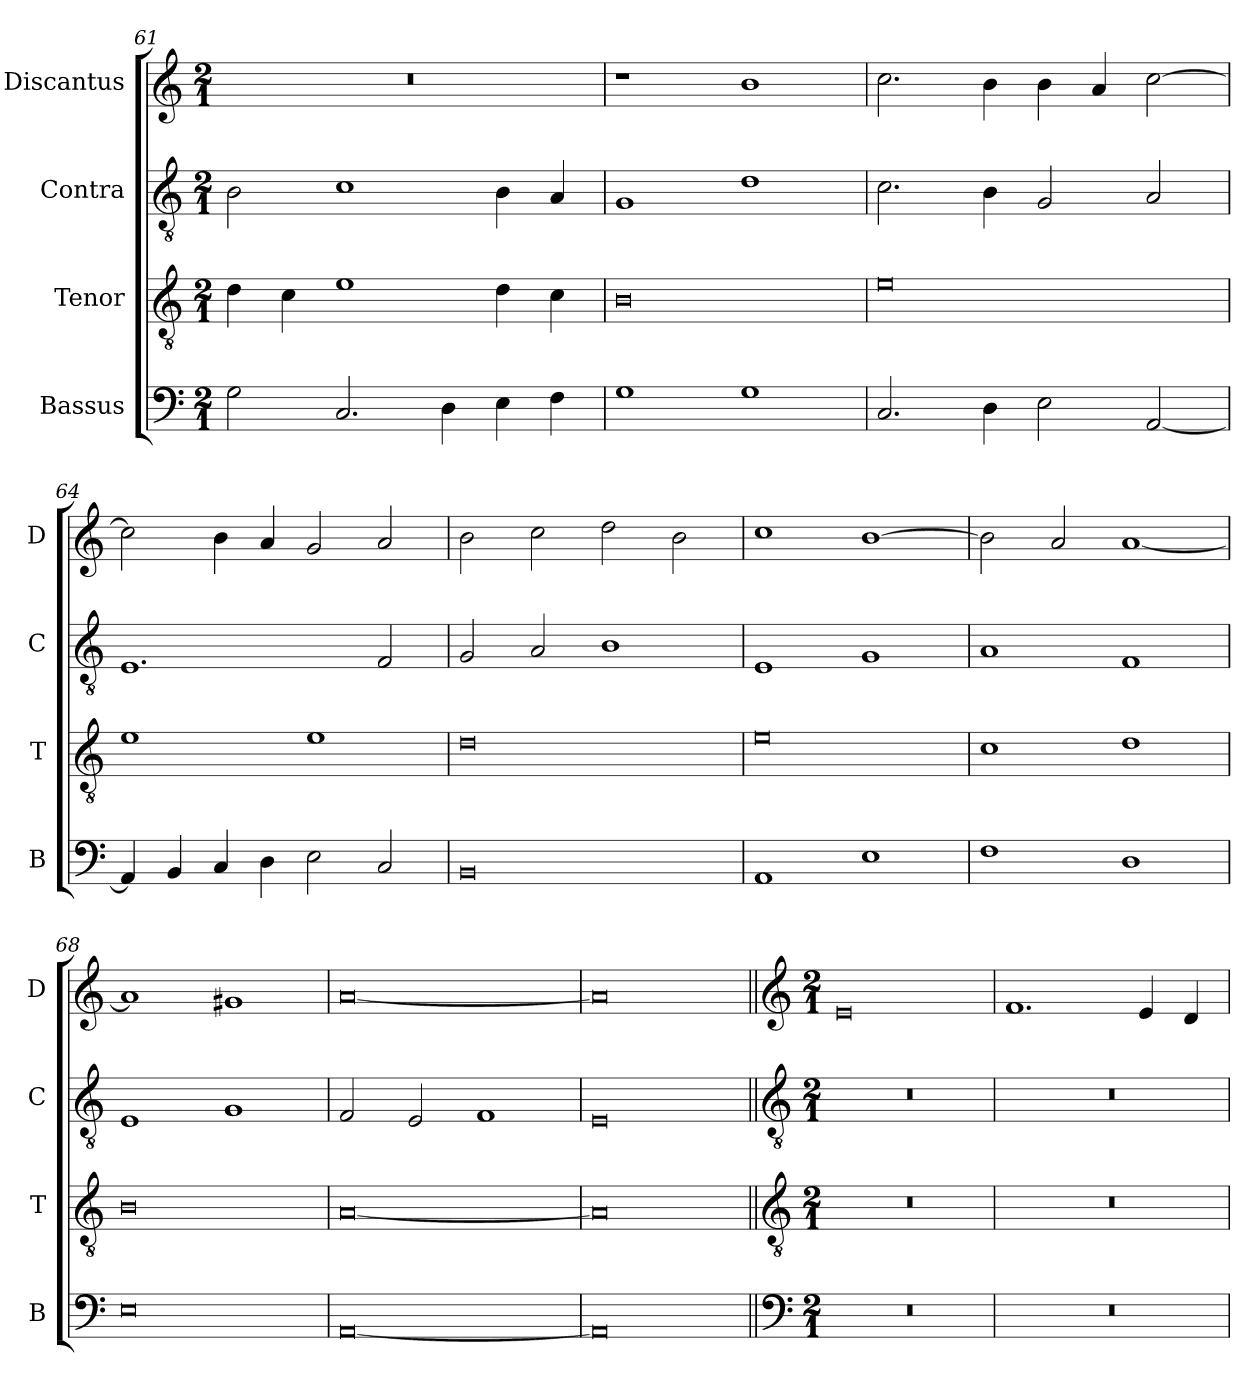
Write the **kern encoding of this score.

**kern	**kern	**kern	**kern
*part4	*part3	*part2	*part1
*staff4	*staff3	*staff2	*staff1
*I"Bassus	*I"Tenor	*I"Contra	*I"Discantus
*I'B	*I'T	*I'C	*I'D
*clefF4	*clefGv2	*clefGv2	*clefG2
*k[]	*k[]	*k[]	*k[]
*M2/1	*M2/1	*M2/1	*M2/1
=61	=61	=61	=61
2G\	4d\	2B\	0r
.	4c\	.	.
2.C/	1e	1c	.
4D\	.	.	.
4E\	4d\	4B\	.
4F\	4c\	4A/	.
=62	=62	=62	=62
1G	0B	1G	1r
1G	.	1d	1b
=63	=63	=63	=63
2.C/	0e	2.c\	2.cc\
4D\	.	4B\	4b\
2E\	.	2G/	4b\
.	.	.	4a/
[2AA/	.	2A/	[2cc\
=64	=64	=64	=64
4AA/]	1e	1.E	2cc\]
4BB/	.	.	.
4C/	.	.	4b\
4D\	.	.	4a/
2E\	1e	.	2g/
2C/	.	2F/	2a/
=65	=65	=65	=65
0BB	0d	2G/	2b\
.	.	2A/	2cc\
.	.	1B	2dd\
.	.	.	2b\
=66	=66	=66	=66
1AA	0e	1E	1cc
1E	.	1G	[1b
=67	=67	=67	=67
1F	1c	1A	2b\]
.	.	.	2a/
1D	1d	1F	[1a
=68	=68	=68	=68
0E	0B	1E	1a]
.	.	1G	1g#X
=69	=69	=69	=69
[0AA	[0A	2F/	[0a
.	.	2E/	.
.	.	1F	.
=70	=70	=70	=70
0AA]	0A]	0E	0a]
!!LO:LB:g=z
=71||	=71||	=71||	=71||
*clefF4	*clefGv2	*clefGv2	*clefG2
*k[]	*k[]	*k[]	*k[]
*M2/1	*M2/1	*M2/1	*M2/1
0r	0r	0r	0e
=72	=72	=72	=72
0r	0r	0r	1.f
.	.	.	4e/
.	.	.	4d/
=	=	=	=
*-	*-	*-	*-
